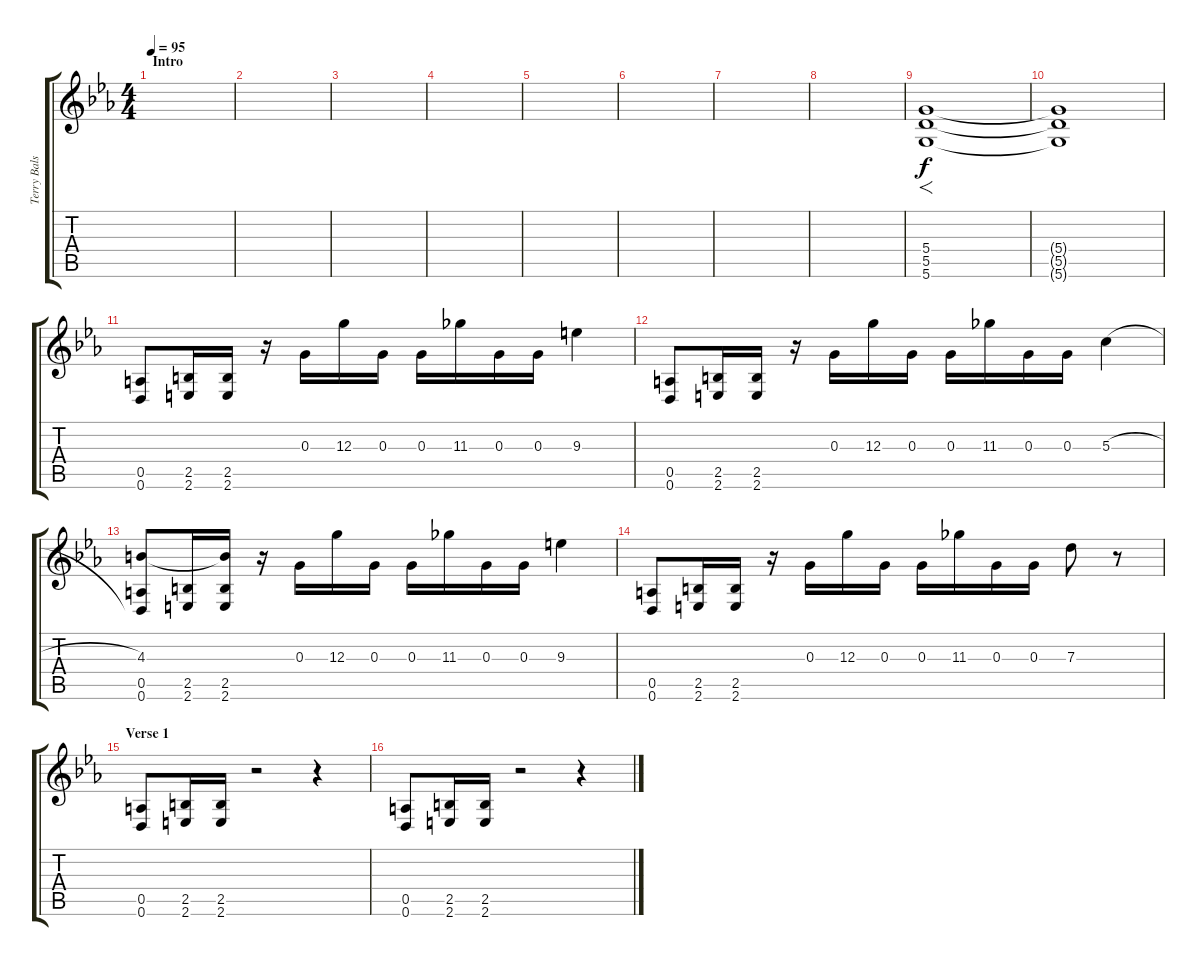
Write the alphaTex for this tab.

\track ("Terry Balsamo" "Terry Bals") {instrument overdrivenguitar}
\staff {score tabs}
\tuning (E4 B3 G3 D3 A2 D2) {hide}
\ts (4 4)
\section ("" "Intro")
\tempo 95
\clef g2
\ks eb
|
|
|
|
|
|
|
|
(5.4 5.5 5.6).1{f} |
(5.4{t} 5.5{t} 5.6{t}).1 |
(0.5 0.6).8 (2.5 2.6).16 (2.5 2.6).16 r.16 0.3.16 12.3.16 0.3.16 0.3.16 11.3.16 0.3.16 0.3.16 9.3.4 |
(0.5 0.6).8 (2.5 2.6).16 (2.5 2.6).16 r.16 0.3.16 12.3.16 0.3.16 0.3.16 11.3.16 0.3.16 0.3.16 5.3{h}.4 |
(4.3 0.5 0.6).8 (2.5 2.6).16 (4.3{t} 2.5 2.6).16 r.16 0.3.16 12.3.16 0.3.16 0.3.16 11.3.16 0.3.16 0.3.16 9.3.4 |
(0.5 0.6).8 (2.5 2.6).16 (2.5 2.6).16 r.16 0.3.16 12.3.16 0.3.16 0.3.16 11.3.16 0.3.16 0.3.16 7.3.8 r.8 |
\section ("" "Verse 1")
(0.5 0.6).8 (2.5 2.6).16 (2.5 2.6).16 r.2 r.4 |
(0.5 0.6).8 (2.5 2.6).16 (2.5 2.6).16 r.2 r.4
